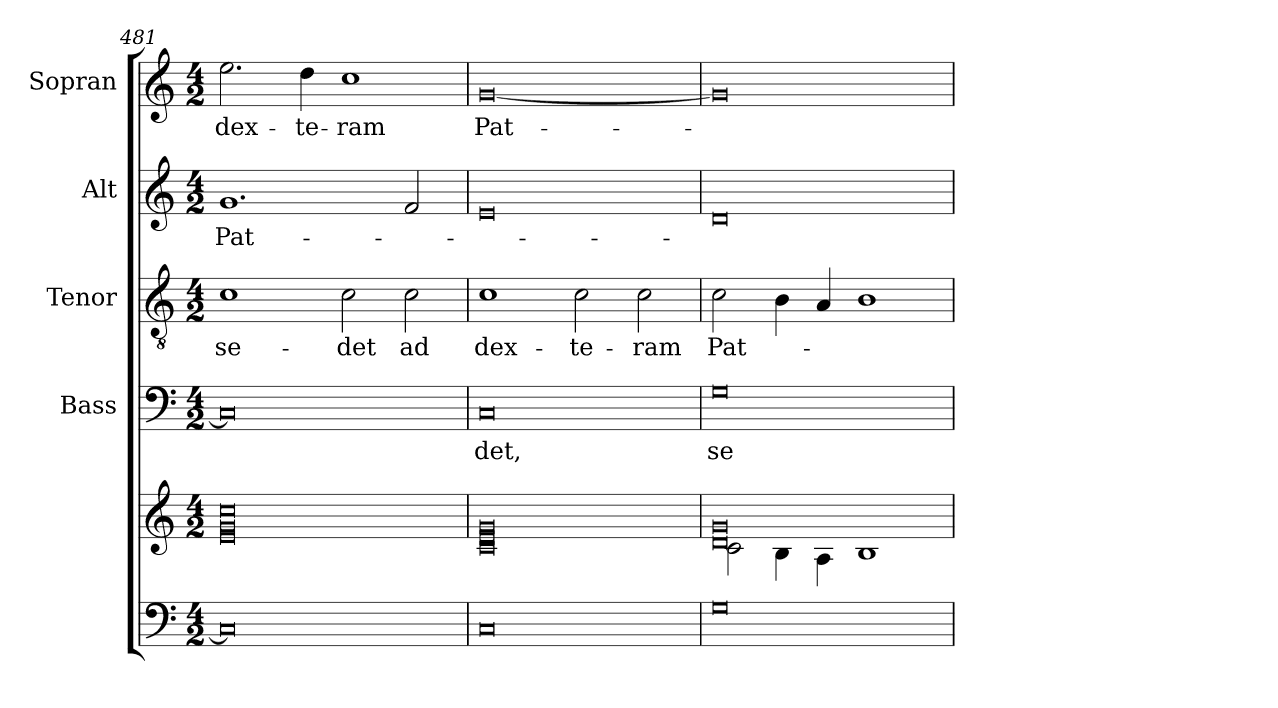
**kern	**kern	**kern	**text	**kern	**text	**kern	**text	**kern	**text
*part5	*part5	*part4	*part4	*part3	*part3	*part2	*part2	*part1	*part1
*staff6	*staff5	*staff4	*staff4	*staff3	*staff3	*staff2	*staff2	*staff1	*staff1
*	*	*I"Bass	*	*I"Tenor	*	*I"Alt	*	*I"Sopran	*
*	*	*I'B.	*	*I'T.	*	*I'A.	*	*I'S.	*
*clefF4	*clefG2	*clefF4	*	*clefGv2	*	*clefG2	*	*clefG2	*
*k[]	*k[]	*k[]	*	*k[]	*	*k[]	*	*k[]	*
*C:	*C:	*C:	*	*C:	*	*C:	*	*C:	*
*M4/2	*M4/2	*M4/2	*	*M4/2	*	*M4/2	*	*M4/2	*
=481	=481	=481	=481	=481	=481	=481	=481	=481	=481
!	!	!	!	!	!LO:LY:b	!	!LO:LY:b	!	!LO:LY:b
0C]	0e 0g 0cc	0C]	.	1c	se-	1.g	Pat-	2.ee\	dex-
!	!	!	!	!	!	!	!	!	!LO:LY:b
.	.	.	.	.	.	.	.	4dd\	-te-
!	!	!	!	!	!LO:LY:b	!	!	!	!LO:LY:b
.	.	.	.	2c\	-det	.	.	1cc	-ram
!	!	!	!	!	!LO:LY:b	!	!	!	!
.	.	.	.	2c\	ad	2f/	.	.	.
=482	=482	=482	=482	=482	=482	=482	=482	=482	=482
!	!	!	!LO:LY:b	!	!LO:LY:b	!	!	!	!LO:LY:b
0C	0c 0e 0g	0C	-det,	1c	dex-	0e	.	[0g	Pat-
!	!	!	!	!	!LO:LY:b	!	!	!	!
.	.	.	.	2c\	-te-	.	.	.	.
!	!	!	!	!	!LO:LY:b	!	!	!	!
.	.	.	.	2c\	-ram	.	.	.	.
=483	=483	=483	=483	=483	=483	=483	=483	=483	=483
*	*^	*	*	*	*	*	*	*	*
!	!	!	!	!LO:LY:b	!	!LO:LY:b	!	!	!	!
0G	0d 0g	2c\	0G	se-	2c\	Pat-	0d	.	0g]	.
.	.	4B\	.	.	4B\	.	.	.	.	.
.	.	4A\	.	.	4A/	.	.	.	.	.
.	.	1B	.	.	1B	.	.	.	.	.
*	*v	*v	*	*	*	*	*	*	*	*
=	=	=	=	=	=	=	=	=	=
*-	*-	*-	*-	*-	*-	*-	*-	*-	*-
